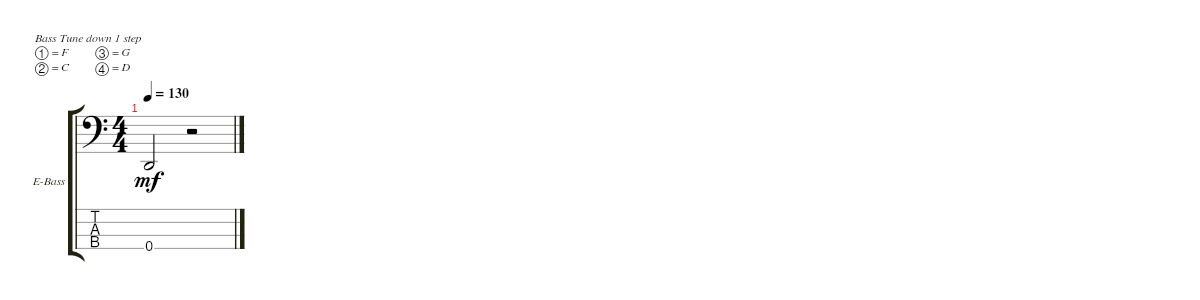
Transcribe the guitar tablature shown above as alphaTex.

\bracketExtendMode groupsimilarinstruments
\firstSystemTrackNameOrientation horizontal
\otherSystemsTrackNameOrientation horizontal
\track ("Bass Ghoul" "E-Bass") {instrument electricbassfinger}
\staff {score tabs}
\tuning (F2 C2 G1 D1)
\ts (4 4)
\tempo 130
\clef f4
\ks c
0.4.2{dy mf} r.2
